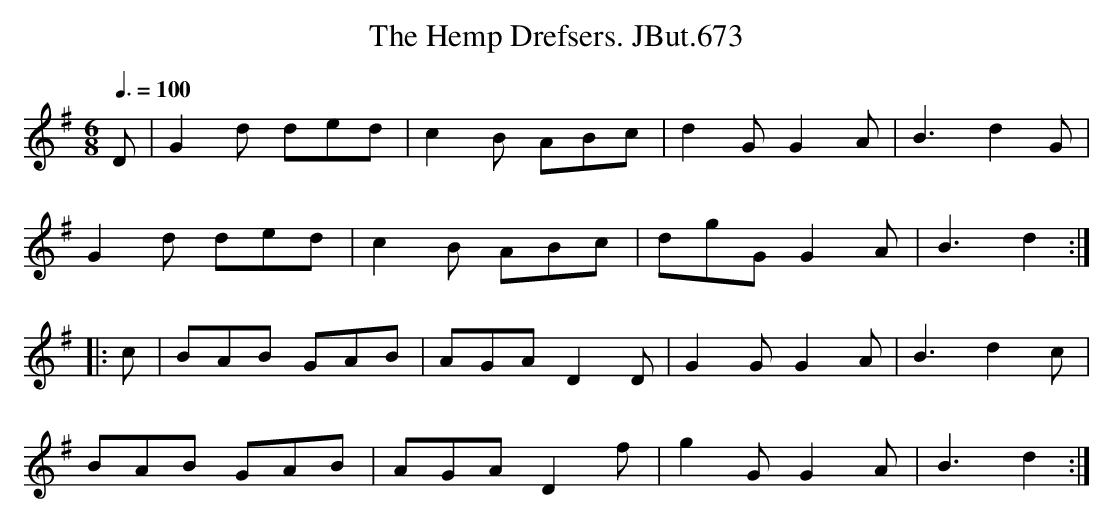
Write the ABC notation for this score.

X:1
T:Hemp Drefsers. JBut.673, The
M:6/8
L:1/8
Q:3/8=100
K:G
D|G2d ded|c2B ABc|d2GG2A|B3d2G|
G2d ded|c2B ABc|dgG G2A|B3d2:|
|:c|BAB GAB|AGAD2D|G2GG2A|B3d2c|
BAB GAB|AGA D2f|g2GG2A|B3d2:|
